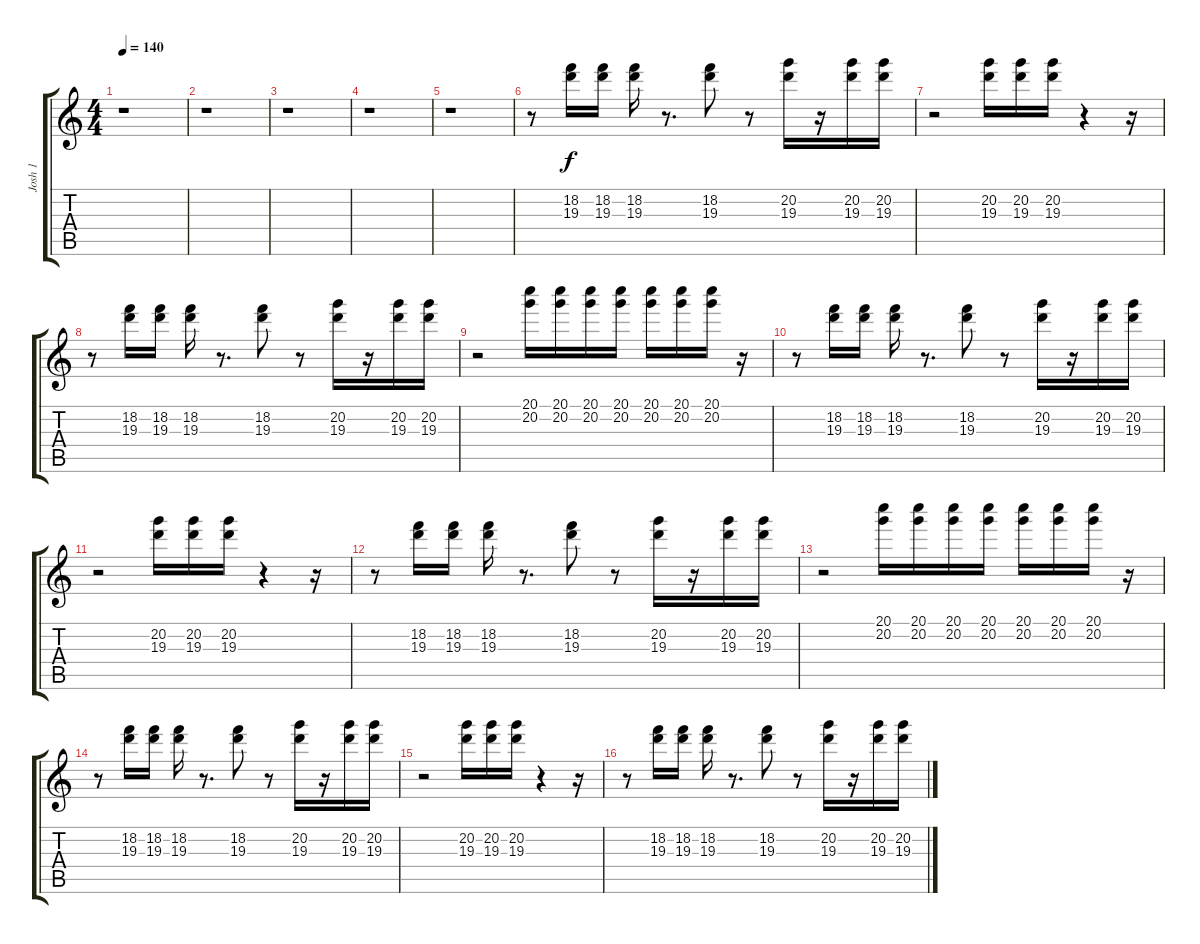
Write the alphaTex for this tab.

\track ("Josh 1" "Josh 1") {instrument overdrivenguitar}
\staff {score tabs}
\tuning (E4 B3 G3 D3 A2 E2) {hide}
\ts (4 4)
\tempo 140
\clef g2
\ks c
r.1{dy f} |
r.1 |
r.1 |
r.1 |
r.1 |
r.8 (18.2 19.3).16 (18.2 19.3).16 (18.2 19.3).16 r.8{d} (18.2 19.3).8 r.8 (20.2 19.3).16 r.16 (20.2 19.3).16 (20.2 19.3).16 |
r.2 (20.2 19.3).16 (20.2 19.3).16 (20.2 19.3).16 r.4 r.16 |
r.8 (18.2 19.3).16 (18.2 19.3).16 (18.2 19.3).16 r.8{d} (18.2 19.3).8 r.8 (20.2 19.3).16 r.16 (20.2 19.3).16 (20.2 19.3).16 |
r.2 (20.1 20.2).16 (20.1 20.2).16 (20.1 20.2).16 (20.1 20.2).16 (20.1 20.2).16 (20.1 20.2).16 (20.1 20.2).16 r.16 |
r.8 (18.2 19.3).16 (18.2 19.3).16 (18.2 19.3).16 r.8{d} (18.2 19.3).8 r.8 (20.2 19.3).16 r.16 (20.2 19.3).16 (20.2 19.3).16 |
r.2 (20.2 19.3).16 (20.2 19.3).16 (20.2 19.3).16 r.4 r.16 |
r.8 (18.2 19.3).16 (18.2 19.3).16 (18.2 19.3).16 r.8{d} (18.2 19.3).8 r.8 (20.2 19.3).16 r.16 (20.2 19.3).16 (20.2 19.3).16 |
r.2 (20.1 20.2).16 (20.1 20.2).16 (20.1 20.2).16 (20.1 20.2).16 (20.1 20.2).16 (20.1 20.2).16 (20.1 20.2).16 r.16 |
r.8 (18.2 19.3).16 (18.2 19.3).16 (18.2 19.3).16 r.8{d} (18.2 19.3).8 r.8 (20.2 19.3).16 r.16 (20.2 19.3).16 (20.2 19.3).16 |
r.2 (20.2 19.3).16 (20.2 19.3).16 (20.2 19.3).16 r.4 r.16 |
r.8 (18.2 19.3).16 (18.2 19.3).16 (18.2 19.3).16 r.8{d} (18.2 19.3).8 r.8 (20.2 19.3).16 r.16 (20.2 19.3).16 (20.2 19.3).16
